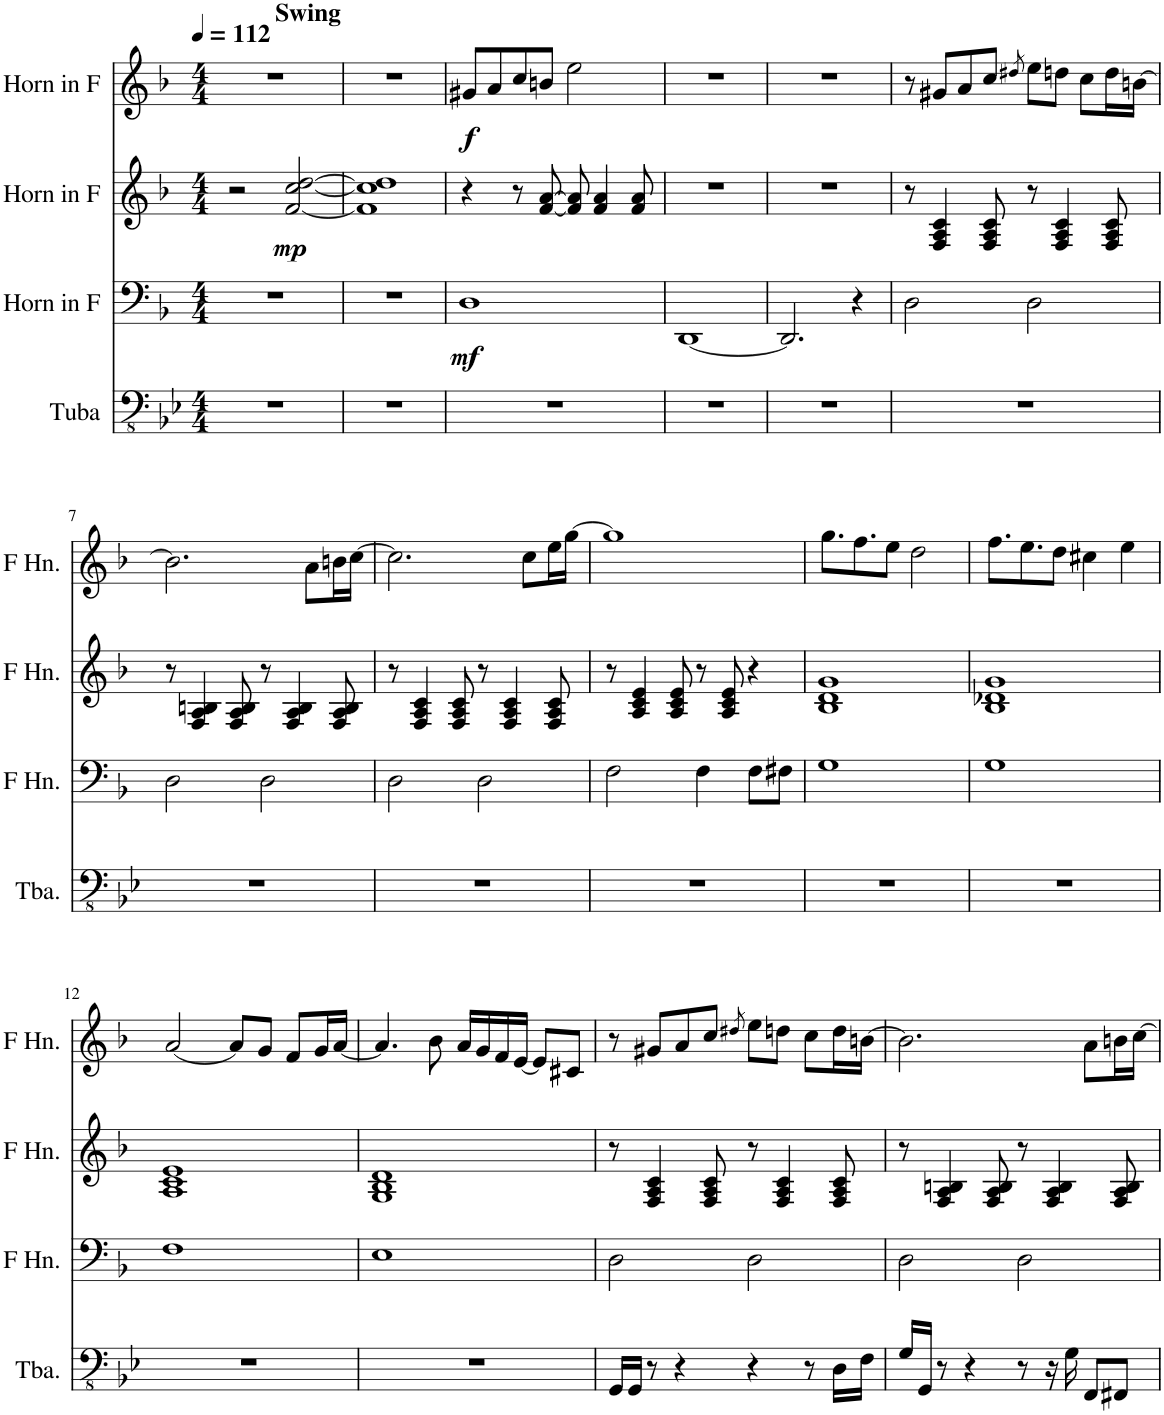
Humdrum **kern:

**kern	**kern	**dynam	**kern	**dynam	**kern	**dynam
*part4	*part3	*part3	*part2	*part2	*part1	*part1
*staff4	*staff3	*staff3	*staff2	*staff2	*staff1	*staff1
*I"Tuba	*I"Horn in F	*	*I"Horn in F	*	*I"Horn in F	*
*I'Tba.	*	*	*	*	*	*
*clefFv4	*clefF4	*	*clefG2	*	*clefG2	*
*	*Trd4c7	*	*Trd4c7	*	*Trd4c7	*
*k[b-e-]	*k[b-]	*	*k[b-]	*	*k[b-]	*
*M4/4	*M4/4	*	*M4/4	*	*M4/4	*
*MM112	*MM112	*	*MM112	*	*MM112	*
=1	=1	=1	=1	=1	=1	=1
!	!	!	!	!	!LO:TX:a:B:t=Swing	!
1r	1r	.	2r	.	1r	.
!	!	!	!	!LO:DY:b	!	!
.	.	.	[2f/ [2cc/ [2dd/	mp	.	.
=2	=2	=2	=2	=2	=2	=2
1r	1r	.	1f] 1cc] 1dd]	.	1r	.
=3	=3	=3	=3	=3	=3	=3
!	!	!LO:DY:b	!	!	!	!LO:DY:b
1r	1D	mf	4r	.	8g#X/L	f
.	.	.	.	.	8a/	.
.	.	.	8r	.	8cc/	.
.	.	.	[8f/ [8a/	.	8bn/J	.
.	.	.	8f/] 8a/]	.	2ee\	.
.	.	.	4f/ 4a/	.	.	.
.	.	.	8f/ 8a/	.	.	.
=4	=4	=4	=4	=4	=4	=4
1r	[1DD	.	1r	.	1r	.
=5	=5	=5	=5	=5	=5	=5
1r	2.DD/]	.	1r	.	1r	.
.	4r	.	.	.	.	.
=6	=6	=6	=6	=6	=6	=6
1r	2D\	.	8r	.	8r	.
.	.	.	4F/ 4A/ 4c/	.	8g#X/L	.
.	.	.	.	.	8a/	.
.	.	.	8F/ 8A/ 8c/	.	8cc/J	.
.	.	.	.	.	8qdd#X/	.
.	2D\	.	8r	.	8ee\L	.
.	.	.	4F/ 4A/ 4c/	.	8ddn\J	.
.	.	.	.	.	8cc\L	.
.	.	.	8F/ 8A/ 8c/	.	16dd\L	.
.	.	.	.	.	[16bn\JJ	.
!!LO:LB:g=z
=7	=7	=7	=7	=7	=7	=7
1r	2D\	.	8r	.	2.b\]	.
.	.	.	4F/ 4A/ 4Bn/	.	.	.
.	.	.	8F/ 8A/ 8B/	.	.	.
.	2D\	.	8r	.	.	.
.	.	.	4F/ 4A/ 4B/	.	.	.
.	.	.	.	.	8a\L	.
.	.	.	8F/ 8A/ 8B/	.	16bn\L	.
.	.	.	.	.	[16cc\JJ	.
=8	=8	=8	=8	=8	=8	=8
1r	2D\	.	8r	.	2.cc\]	.
.	.	.	4F/ 4A/ 4c/	.	.	.
.	.	.	8F/ 8A/ 8c/	.	.	.
.	2D\	.	8r	.	.	.
.	.	.	4F/ 4A/ 4c/	.	.	.
.	.	.	.	.	8cc\L	.
.	.	.	8F/ 8A/ 8c/	.	16ee\L	.
.	.	.	.	.	[16gg\JJ	.
=9	=9	=9	=9	=9	=9	=9
1r	2F\	.	8r	.	1gg]	.
.	.	.	4A/ 4c/ 4e/	.	.	.
.	.	.	8A/ 8c/ 8e/	.	.	.
.	4F\	.	8r	.	.	.
.	.	.	8A/ 8c/ 8e/	.	.	.
.	8F\L	.	4r	.	.	.
.	8F#X\J	.	.	.	.	.
=10	=10	=10	=10	=10	=10	=10
1r	1G	.	1B- 1d 1g	.	8.gg\L	.
.	.	.	.	.	8.ff\	.
.	.	.	.	.	8ee\J	.
.	.	.	.	.	2dd\	.
=11	=11	=11	=11	=11	=11	=11
1r	1G	.	1B- 1d-X 1g	.	8.ff\L	.
.	.	.	.	.	8.ee\	.
.	.	.	.	.	8dd\J	.
.	.	.	.	.	4cc#X\	.
.	.	.	.	.	4ee\	.
!!LO:LB:g=z
=12	=12	=12	=12	=12	=12	=12
1r	1F	.	1A 1c 1e	.	[2a/	.
.	.	.	.	.	8a/L]	.
.	.	.	.	.	8g/J	.
.	.	.	.	.	8f/L	.
.	.	.	.	.	16g/L	.
.	.	.	.	.	[16a/JJ	.
=13	=13	=13	=13	=13	=13	=13
1r	1E	.	1G 1B- 1d	.	4.a/]	.
.	.	.	.	.	8b-\	.
.	.	.	.	.	16a/LL	.
.	.	.	.	.	16g/	.
.	.	.	.	.	16f/	.
.	.	.	.	.	[16e/JJ	.
.	.	.	.	.	8e/L]	.
.	.	.	.	.	8c#X/J	.
=14	=14	=14	=14	=14	=14	=14
16GGG/LL	2D\	.	8r	.	8r	.
16GGG/JJ	.	.	.	.	.	.
8r	.	.	4F/ 4A/ 4c/	.	8g#X/L	.
4r	.	.	.	.	8a/	.
.	.	.	8F/ 8A/ 8c/	.	8cc/J	.
.	.	.	.	.	8qdd#X/	.
4r	2D\	.	8r	.	8ee\L	.
.	.	.	4F/ 4A/ 4c/	.	8ddn\J	.
8r	.	.	.	.	8cc\L	.
16DD\LL	.	.	8F/ 8A/ 8c/	.	16dd\L	.
16FF\JJ	.	.	.	.	[16bn\JJ	.
=15	=15	=15	=15	=15	=15	=15
16GG/LL	2D\	.	8r	.	2.b\]	.
16GGG/JJ	.	.	.	.	.	.
8r	.	.	4F/ 4A/ 4Bn/	.	.	.
4r	.	.	.	.	.	.
.	.	.	8F/ 8A/ 8B/	.	.	.
8r	2D\	.	8r	.	.	.
16r	.	.	4F/ 4A/ 4B/	.	.	.
16GG\	.	.	.	.	.	.
8FFF/L	.	.	.	.	8a\L	.
8FFF#X/J	.	.	8F/ 8A/ 8B/	.	16bn\L	.
.	.	.	.	.	[16cc\JJ	.
=	=	=	=	=	=	=
*-	*-	*-	*-	*-	*-	*-
